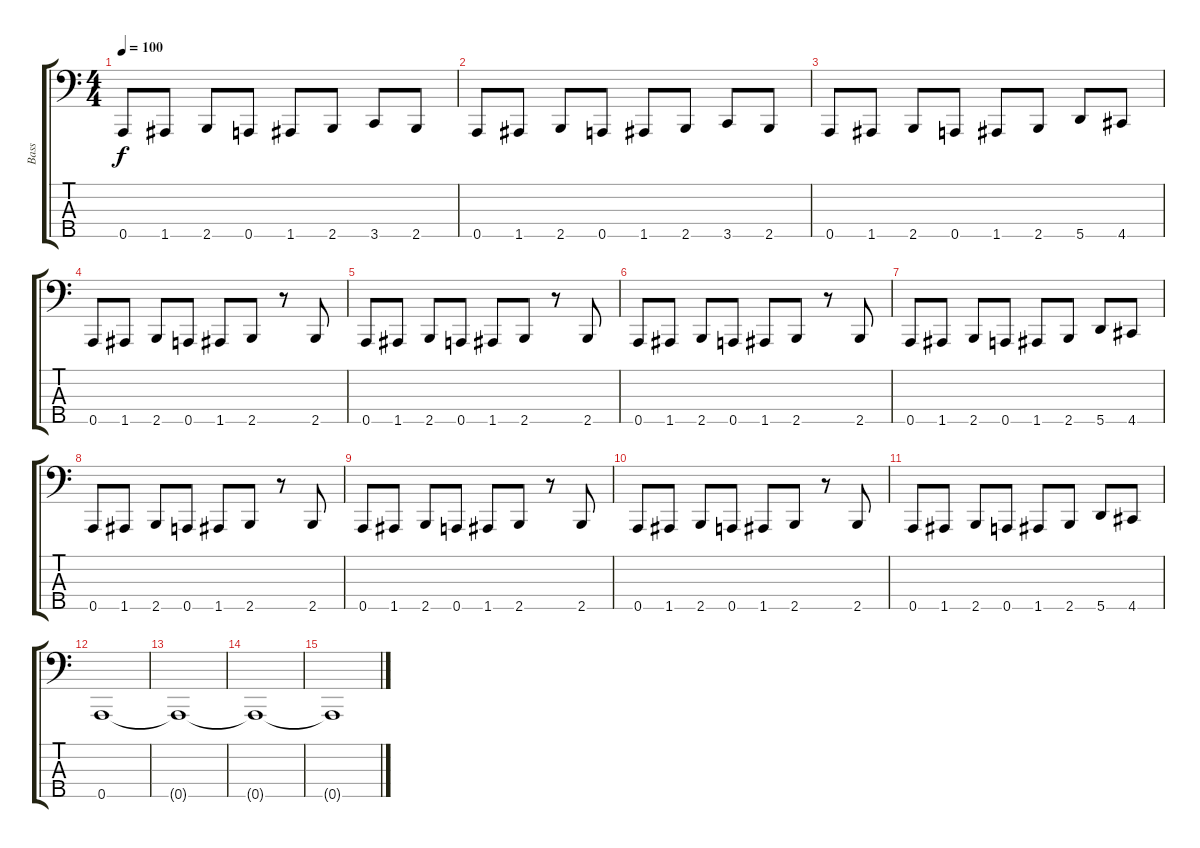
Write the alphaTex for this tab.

\track ("Bass" "Bass") {instrument electricbasspick}
\staff {score tabs}
\tuning (F2 C2 G1 D1 A0) {hide}
\ts (4 4)
\tempo 100
\clef f4
\ks c
0.5.8{dy f} 1.5.8 2.5.8 0.5.8 1.5.8 2.5.8 3.5.8 2.5.8 |
0.5.8 1.5.8 2.5.8 0.5.8 1.5.8 2.5.8 3.5.8 2.5.8 |
0.5.8 1.5.8 2.5.8 0.5.8 1.5.8 2.5.8 5.5.8 4.5.8 |
0.5.8 1.5.8 2.5.8 0.5.8 1.5.8 2.5.8 r.8 2.5.8 |
0.5.8 1.5.8 2.5.8 0.5.8 1.5.8 2.5.8 r.8 2.5.8 |
0.5.8 1.5.8 2.5.8 0.5.8 1.5.8 2.5.8 r.8 2.5.8 |
0.5.8 1.5.8 2.5.8 0.5.8 1.5.8 2.5.8 5.5.8 4.5.8 |
0.5.8 1.5.8 2.5.8 0.5.8 1.5.8 2.5.8 r.8 2.5.8 |
0.5.8 1.5.8 2.5.8 0.5.8 1.5.8 2.5.8 r.8 2.5.8 |
0.5.8 1.5.8 2.5.8 0.5.8 1.5.8 2.5.8 r.8 2.5.8 |
0.5.8 1.5.8 2.5.8 0.5.8 1.5.8 2.5.8 5.5.8 4.5.8 |
0.5.1 |
0.5{t}.1 |
0.5{t}.1{volume 0} |
0.5{t}.1
